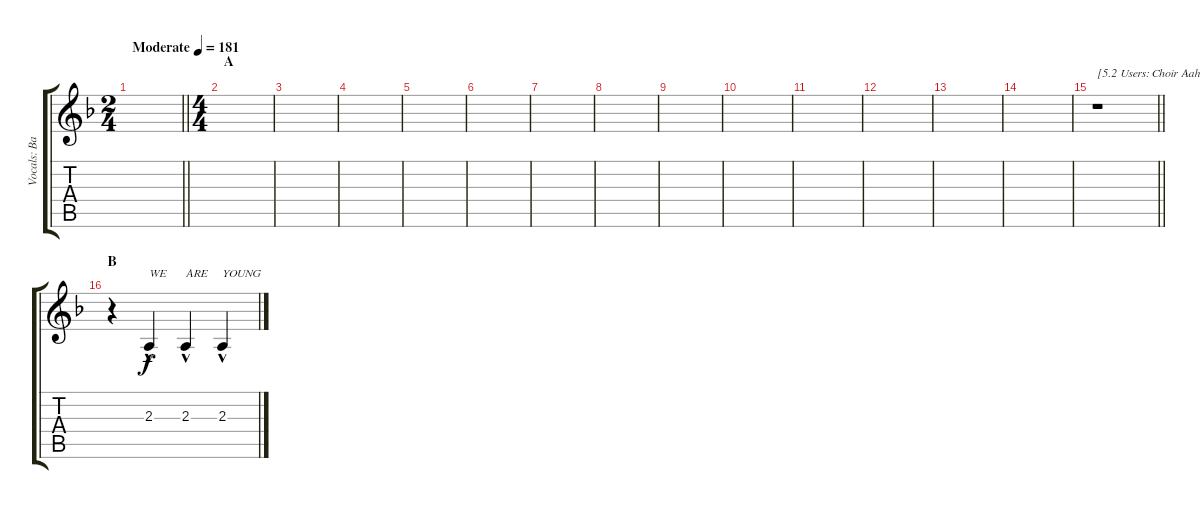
\track ("Vocals: Back" "Vocals: Ba") {instrument choiraahs}
\staff {score tabs}
\tuning (E4 B3 G3 D3 A2 E2) {hide}
\ts (2 4)
\tempo (181 "Moderate")
\clef g2
\barLineRight lightlight
\ks f
|
\ts (4 4)
\section ("" "A")
|
|
|
|
|
|
|
|
|
|
|
|
|
\barLineRight lightlight
r.1{txt "[5.2 Users: Choir Aahs]"} |
\section ("" "B")
r.4 2.3{hac}.4{txt "WE"} 2.3{hac}.4{txt "ARE"} 2.3{hac}.4{txt "YOUNG"}
